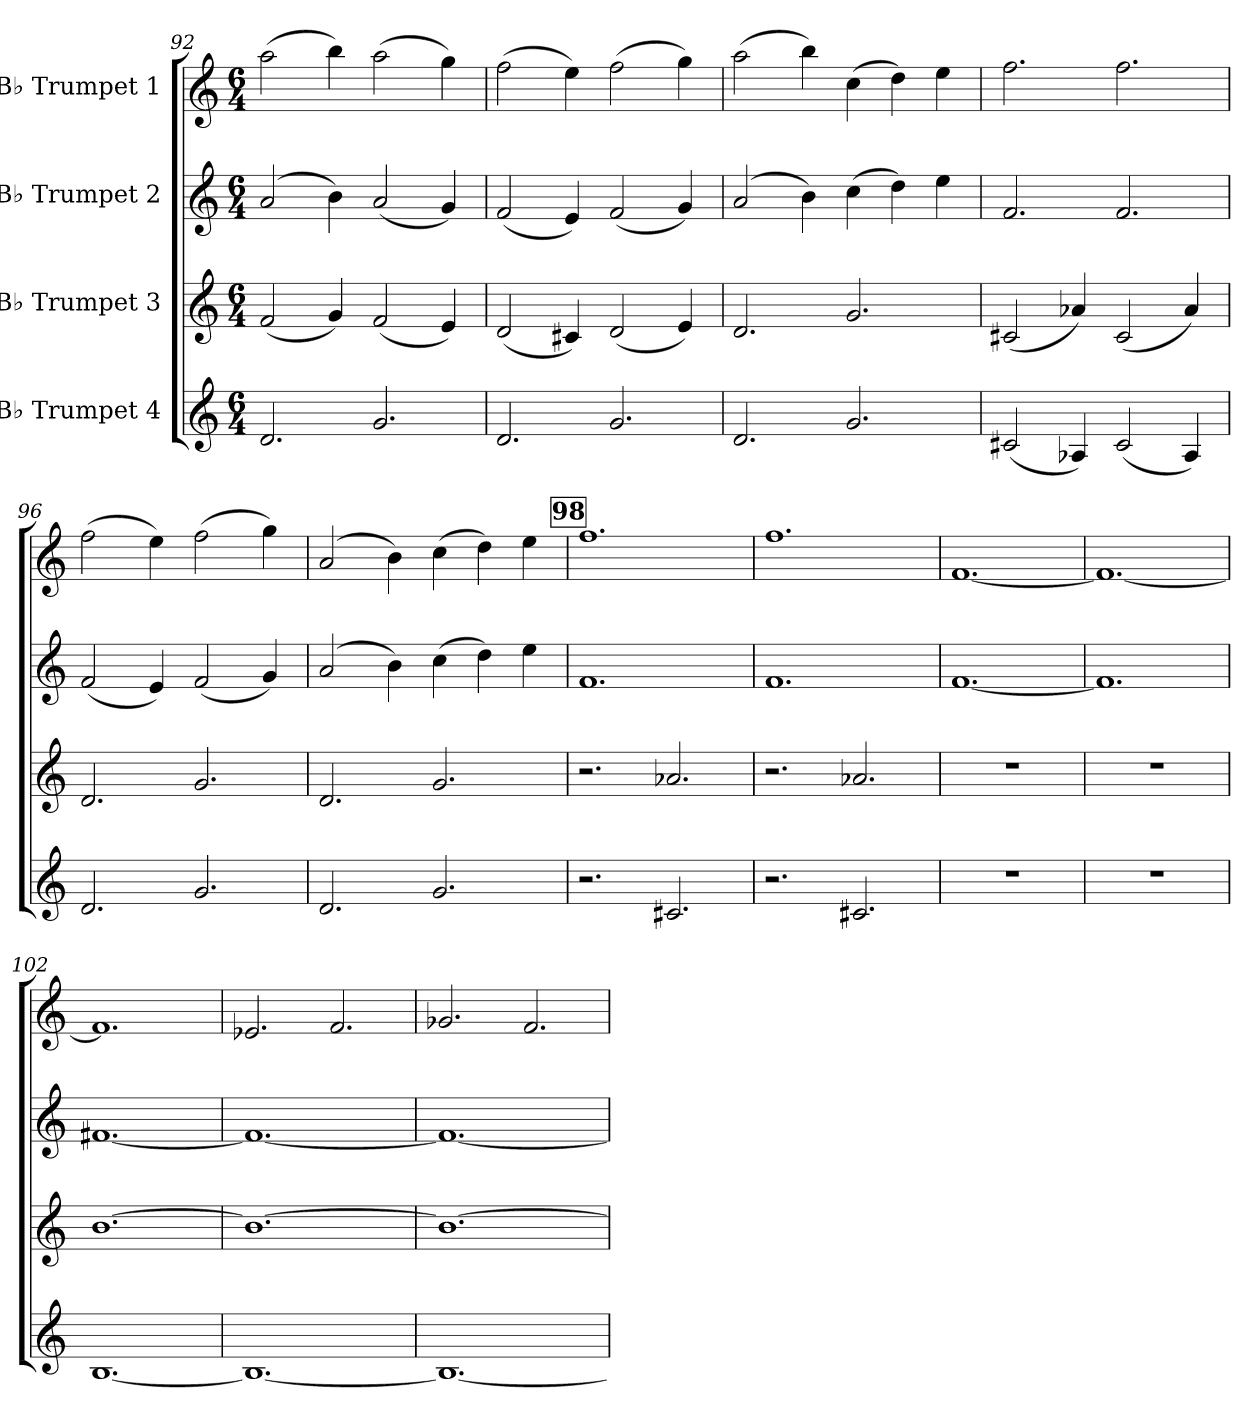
**kern	**kern	**kern	**kern
*part4	*part3	*part2	*part1
*staff4	*staff3	*staff2	*staff1
*I"B♭ Trumpet 4	*I"B♭ Trumpet 3	*I"B♭ Trumpet 2	*I"B♭ Trumpet 1
*clefG2	*clefG2	*clefG2	*clefG2
*ITrd1c2	*ITrd1c2	*ITrd1c2	*ITrd1c2
*k[b-e-]	*k[b-e-]	*k[b-e-]	*k[b-e-]
*M6/4	*M6/4	*M6/4	*M6/4
=92	=92	=92	=92
2.c/	(2e-/	(2g/	(2gg\
.	4f/)	4a\)	4aa\)
2.f/	(2e-/	(2g/	(2gg\
.	4d/)	4f/)	4ff\)
=93	=93	=93	=93
2.c/	(2c/	(2e-/	(2ee-\
.	4Bn/)	4d/)	4dd\)
2.f/	(2c/	(2e-/	(2ee-\
.	4d/)	4f/)	4ff\)
=94	=94	=94	=94
2.c/	2.c/	(2g/	(2gg\
.	.	4a\)	4aa\)
2.f/	2.f/	(4b-\	(4b-\
.	.	4cc\)	4cc\)
.	.	4dd\	4dd\
=95	=95	=95	=95
(2Bn/	(2Bn/	2.e-/	2.ee-\
4G-X/)	4g-X/)	.	.
(2B/	(2B/	2.e-/	2.ee-\
4G-/)	4g-/)	.	.
=96	=96	=96	=96
2.c/	2.c/	(2e-/	(2ee-\
.	.	4d/)	4dd\)
2.f/	2.f/	(2e-/	(2ee-\
.	.	4f/)	4ff\)
=97	=97	=97	=97
2.c/	2.c/	(2g/	(2g/
.	.	4a\)	4a\)
2.f/	2.f/	(4b-\	(4b-\
.	.	4cc\)	4cc\)
.	.	4dd\	4dd\
!!LO:LB:g=z
!!LO:REH:place=s1:a:B:fs=14:t=98
=98	=98	=98	=98
2.r	2.r	1.e-	1.ee-
2.Bn/	2.g-X/	.	.
=99	=99	=99	=99
2.r	2.r	1.e-	1.ee-
2.Bn/	2.g-X/	.	.
=100	=100	=100	=100
1.r	1.r	[1.e-	[1.e-
=101	=101	=101	=101
1.r	1.r	1.e-]	1.e-_
=102	=102	=102	=102
[1.A	[1.a	[1.en	1.e-]
=103	=103	=103	=103
1.A_	1.a_	1.e_	2.d-X/
.	.	.	2.e-/
=104	=104	=104	=104
1.A_	1.a_	1.e_	2.f-X/
.	.	.	2.e-/
=	=	=	=
*-	*-	*-	*-
